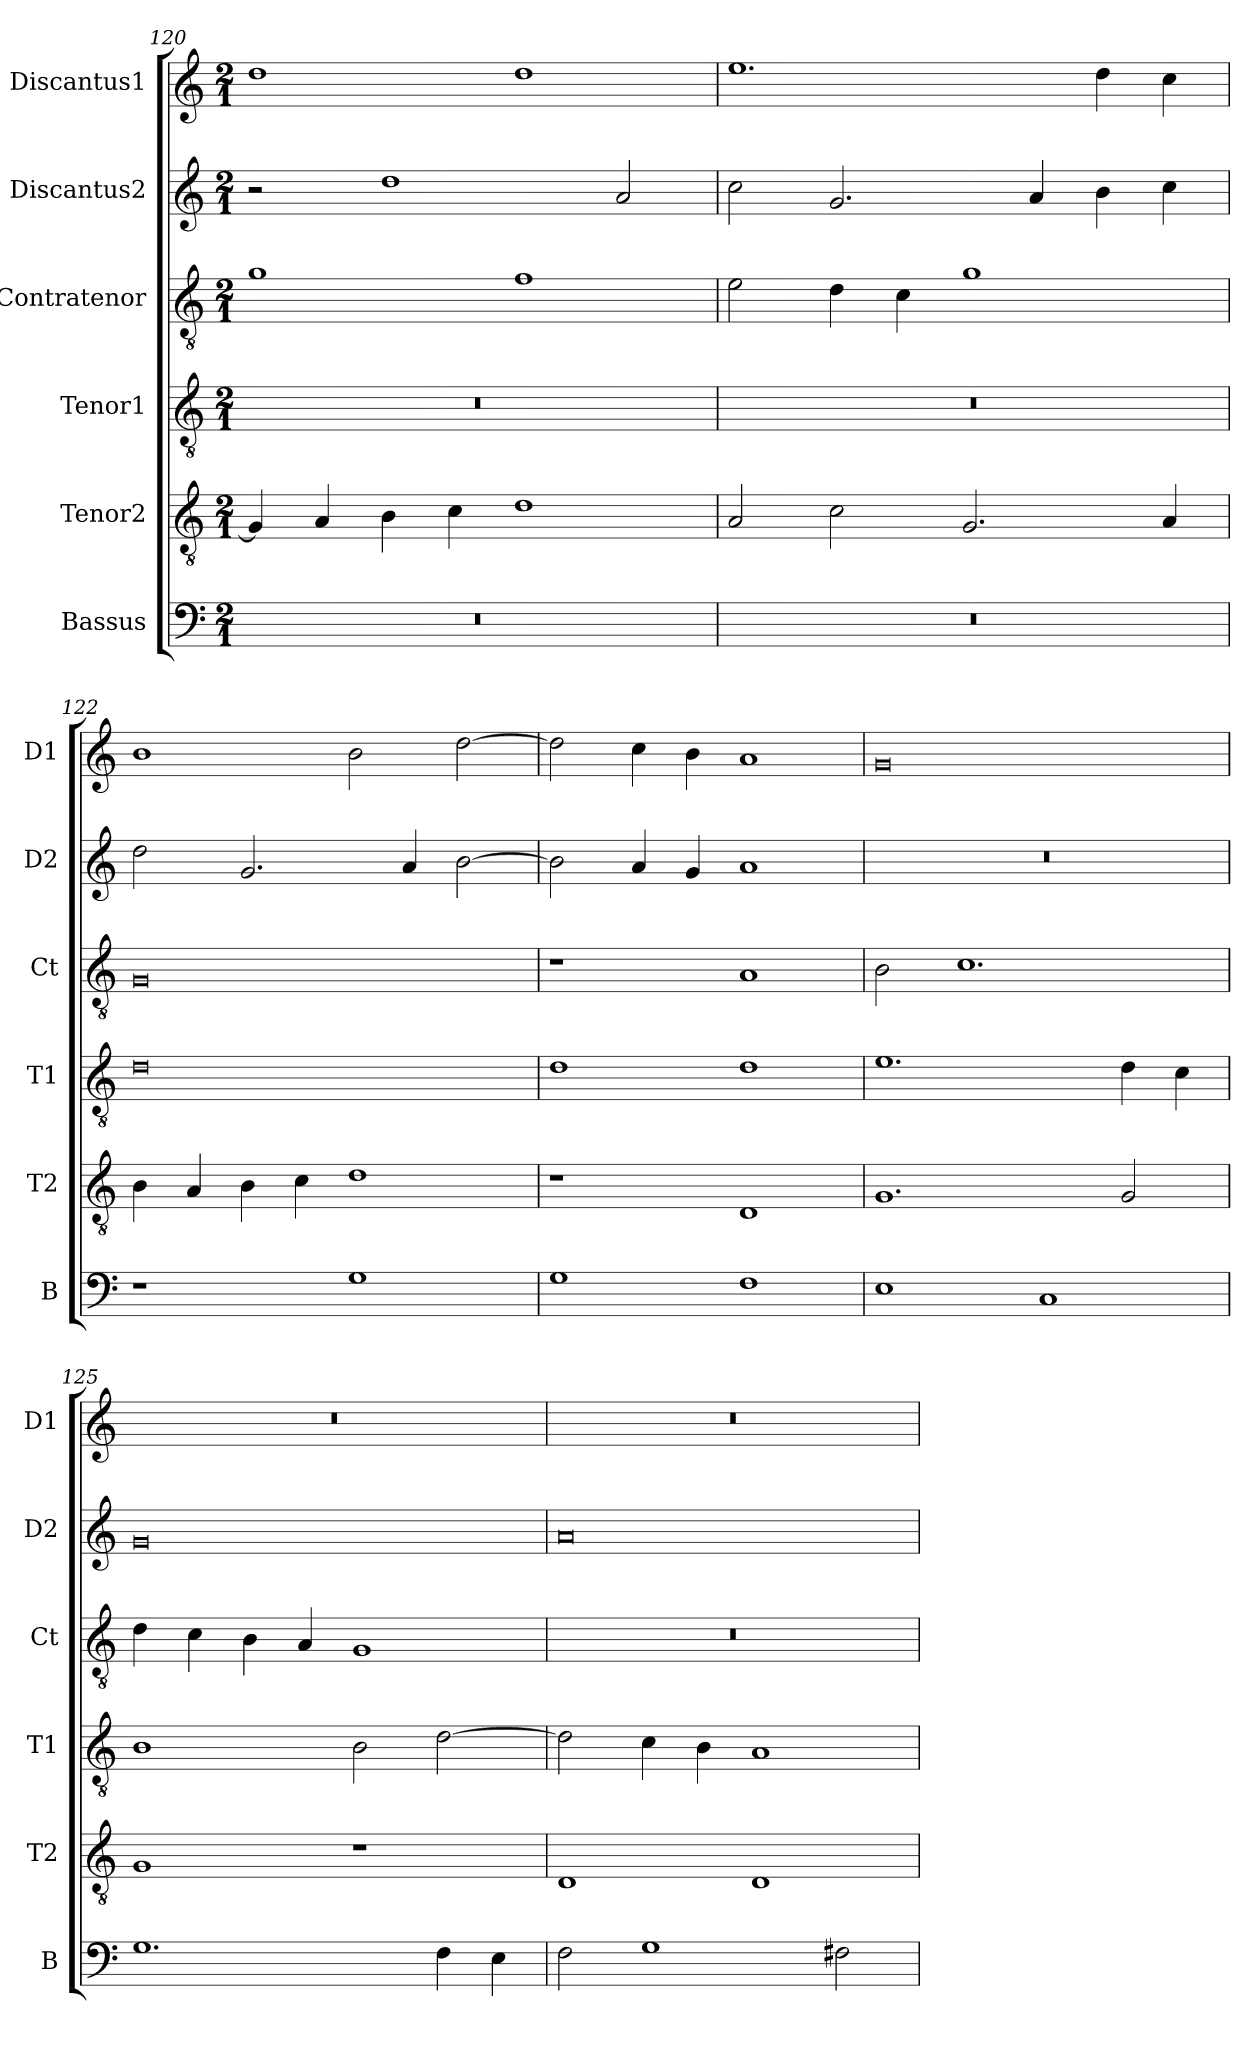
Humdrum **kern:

**kern	**kern	**kern	**kern	**kern	**kern
*part6	*part5	*part4	*part3	*part2	*part1
*staff6	*staff5	*staff4	*staff3	*staff2	*staff1
*I"Bassus	*I"Tenor2	*I"Tenor1	*I"Contratenor	*I"Discantus2	*I"Discantus1
*I'B	*I'T2	*I'T1	*I'Ct	*I'D2	*I'D1
*clefF4	*clefGv2	*clefGv2	*clefGv2	*clefG2	*clefG2
*k[]	*k[]	*k[]	*k[]	*k[]	*k[]
*M2/1	*M2/1	*M2/1	*M2/1	*M2/1	*M2/1
=120	=120	=120	=120	=120	=120
0r	4G/]	0r	1g	2r	1dd
.	4A/	.	.	.	.
.	4B\	.	.	1dd	.
.	4c\	.	.	.	.
.	1d	.	1f	.	1dd
.	.	.	.	2a/	.
=121	=121	=121	=121	=121	=121
0r	2A/	0r	2e\	2cc\	1.ee
.	2c\	.	4d\	2.g/	.
.	.	.	4c\	.	.
.	2.G/	.	1g	.	.
.	.	.	.	4a/	.
.	.	.	.	4b\	4dd\
.	4A/	.	.	4cc\	4cc\
=122	=122	=122	=122	=122	=122
1r	4B\	0d	0G	2dd\	1b
.	4A/	.	.	.	.
.	4B\	.	.	2.g/	.
.	4c\	.	.	.	.
1G	1d	.	.	.	2b\
.	.	.	.	4a/	.
.	.	.	.	[2b\	[2dd\
=123	=123	=123	=123	=123	=123
1G	1r	1d	1r	2b\]	2dd\]
.	.	.	.	4a/	4cc\
.	.	.	.	4g/	4b\
1F	1D	1d	1A	1a	1a
=124	=124	=124	=124	=124	=124
1E	1.G	1.e	2B\	0r	0g
.	.	.	1.c	.	.
1C	.	.	.	.	.
.	2G/	4d\	.	.	.
.	.	4c\	.	.	.
=125	=125	=125	=125	=125	=125
1.G	1G	1B	4d\	0g	0r
.	.	.	4c\	.	.
.	.	.	4B\	.	.
.	.	.	4A/	.	.
.	1r	2B\	1G	.	.
4F\	.	[2d\	.	.	.
4E\	.	.	.	.	.
=126	=126	=126	=126	=126	=126
2F\	1D	2d\]	0r	0a	0r
1G	.	4c\	.	.	.
.	.	4B\	.	.	.
.	1D	1A	.	.	.
2F#X\	.	.	.	.	.
=	=	=	=	=	=
*-	*-	*-	*-	*-	*-
